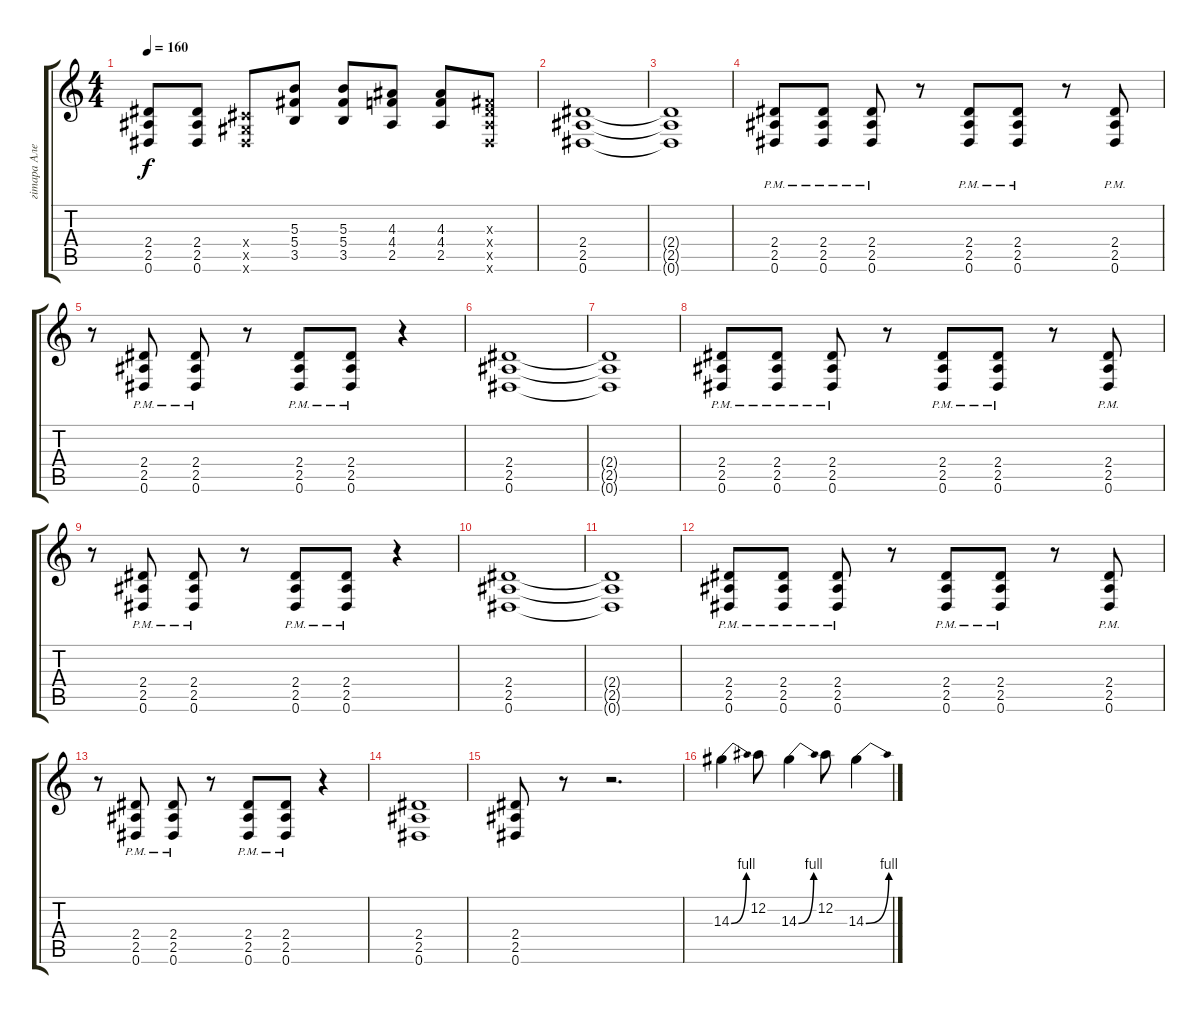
\track ("гiтара Алесь" "гiтара Але") {instrument distortionguitar}
\staff {score tabs}
\tuning (Eb4 Bb3 Gb3 Db3 Ab2 Eb2) {hide}
\ts (4 4)
\tempo 160
\clef g2
\ks c
(2.4 2.5 0.6).8{dy f} (2.4 2.5 0.6).8 (0.4{x} 0.5{x} 0.6{x}).8 (5.3 5.4 3.5).8 (5.3 5.4 3.5).8 (4.3 4.4 2.5).8 (4.3 4.4 2.5).8 (0.3{x} 2.4{x} 2.5{x} 0.6{x}).8 |
(2.4 2.5 0.6).1 |
(2.4{t} 2.5{t} 0.6{t}).1 |
(2.4{pm} 2.5{pm} 0.6{pm}).8 (2.4{pm} 2.5{pm} 0.6{pm}).8 (2.4{pm} 2.5{pm} 0.6{pm}).8 r.8 (2.4{pm} 2.5{pm} 0.6{pm}).8 (2.4{pm} 2.5{pm} 0.6{pm}).8 r.8 (2.4{pm} 2.5{pm} 0.6{pm}).8 |
r.8 (2.4{pm} 2.5{pm} 0.6{pm}).8 (2.4{pm} 2.5{pm} 0.6{pm}).8 r.8 (2.4{pm} 2.5{pm} 0.6{pm}).8 (2.4{pm} 2.5{pm} 0.6{pm}).8 r.4 |
(2.4 2.5 0.6).1 |
(2.4{t} 2.5{t} 0.6{t}).1 |
(2.4{pm} 2.5{pm} 0.6{pm}).8 (2.4{pm} 2.5{pm} 0.6{pm}).8 (2.4{pm} 2.5{pm} 0.6{pm}).8 r.8 (2.4{pm} 2.5{pm} 0.6{pm}).8 (2.4{pm} 2.5{pm} 0.6{pm}).8 r.8 (2.4{pm} 2.5{pm} 0.6{pm}).8 |
r.8 (2.4{pm} 2.5{pm} 0.6{pm}).8 (2.4{pm} 2.5{pm} 0.6{pm}).8 r.8 (2.4{pm} 2.5{pm} 0.6{pm}).8 (2.4{pm} 2.5{pm} 0.6{pm}).8 r.4 |
(2.4 2.5 0.6).1 |
(2.4{t} 2.5{t} 0.6{t}).1 |
(2.4{pm} 2.5{pm} 0.6{pm}).8 (2.4{pm} 2.5{pm} 0.6{pm}).8 (2.4{pm} 2.5{pm} 0.6{pm}).8 r.8 (2.4{pm} 2.5{pm} 0.6{pm}).8 (2.4{pm} 2.5{pm} 0.6{pm}).8 r.8 (2.4{pm} 2.5{pm} 0.6{pm}).8 |
r.8 (2.4{pm} 2.5{pm} 0.6{pm}).8 (2.4{pm} 2.5{pm} 0.6{pm}).8 r.8 (2.4{pm} 2.5{pm} 0.6{pm}).8 (2.4{pm} 2.5{pm} 0.6{pm}).8 r.4 |
(2.4 2.5 0.6).1 |
(2.4 2.5 0.6).8 r.8 r.2{d} |
14.3{be (bend 0 0 60 4)}.4 12.2.8 14.3{be (bend 0 0 60 4)}.4 12.2.8 14.3{be (bend 0 0 60 4)}.4
